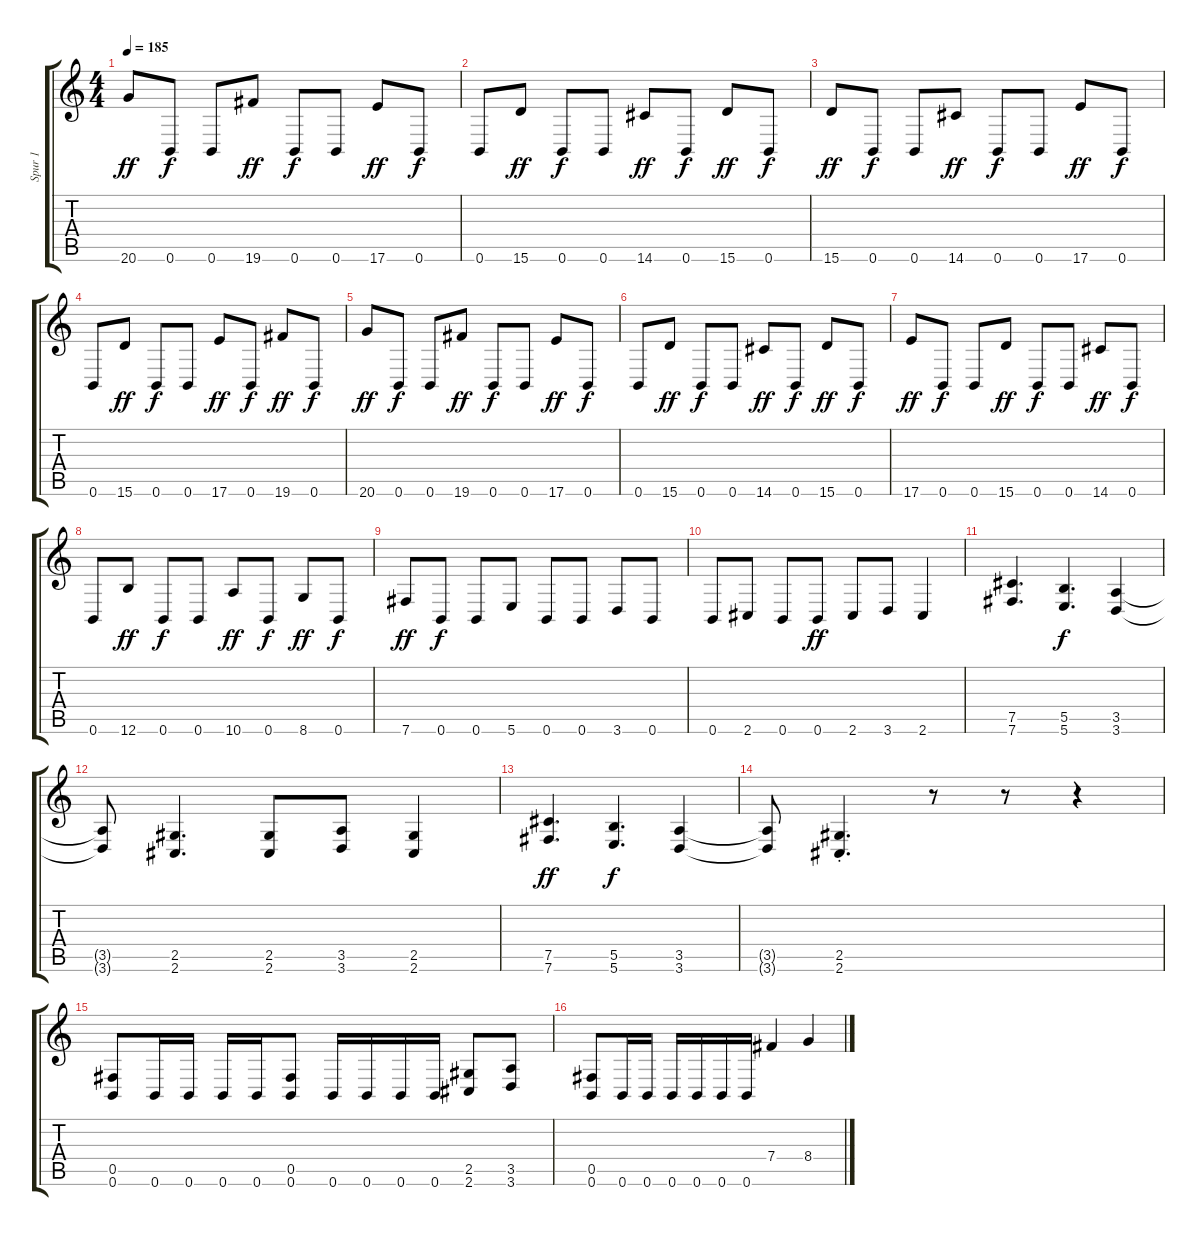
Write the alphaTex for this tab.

\track ("Spur 1" "Spur 1") {instrument distortionguitar}
\staff {score tabs}
\tuning (Db4 Ab3 E3 B2 Gb2 B1) {hide}
\ts (4 4)
\tempo 185
\clef g2
\ks c
20.6.8{dy ff} 0.6.8{dy f} 0.6.8 19.6.8{dy ff} 0.6.8{dy f} 0.6.8 17.6.8{dy ff} 0.6.8{dy f} |
0.6.8 15.6.8{dy ff} 0.6.8{dy f} 0.6.8 14.6.8{dy ff} 0.6.8{dy f} 15.6.8{dy ff} 0.6.8{dy f} |
15.6.8{dy ff} 0.6.8{dy f} 0.6.8 14.6.8{dy ff} 0.6.8{dy f} 0.6.8 17.6.8{dy ff} 0.6.8{dy f} |
0.6.8 15.6.8{dy ff} 0.6.8{dy f} 0.6.8 17.6.8{dy ff} 0.6.8{dy f} 19.6.8{dy ff} 0.6.8{dy f} |
20.6.8{dy ff} 0.6.8{dy f} 0.6.8 19.6.8{dy ff} 0.6.8{dy f} 0.6.8 17.6.8{dy ff} 0.6.8{dy f} |
0.6.8 15.6.8{dy ff} 0.6.8{dy f} 0.6.8 14.6.8{dy ff} 0.6.8{dy f} 15.6.8{dy ff} 0.6.8{dy f} |
17.6.8{dy ff} 0.6.8{dy f} 0.6.8 15.6.8{dy ff} 0.6.8{dy f} 0.6.8 14.6.8{dy ff} 0.6.8{dy f} |
0.6.8 12.6.8{dy ff} 0.6.8{dy f} 0.6.8 10.6.8{dy ff} 0.6.8{dy f} 8.6.8{dy ff} 0.6.8{dy f} |
7.6.8{dy ff} 0.6.8{dy f} 0.6.8 5.6.8 0.6.8 0.6.8 3.6.8 0.6.8 |
0.6.8 2.6.8 0.6.8 0.6.8{dy ff} 2.6.8 3.6.8 2.6.4 |
(7.5 7.6).4{d} (5.5 5.6).4{d dy f} (3.5 3.6).4 |
(3.5{t} 3.6{t}).8 (2.5 2.6).4{d} (2.5 2.6).8 (3.5 3.6).8 (2.5 2.6).4 |
(7.5 7.6).4{d dy ff} (5.5 5.6).4{d dy f} (3.5 3.6).4 |
(3.5{t} 3.6{t}).8 (2.5 2.6{st}).4{d} r.8 r.8 r.4 |
(0.5 0.6).8 0.6.16 0.6.16 0.6.16 0.6.16 (0.5 0.6).8 0.6.16 0.6.16 0.6.16 0.6.16 (2.5 2.6).8 (3.5 3.6).8 |
(0.5 0.6).8 0.6.16 0.6.16 0.6.16 0.6.16 0.6.16 0.6.16 7.4.4 8.4.4
